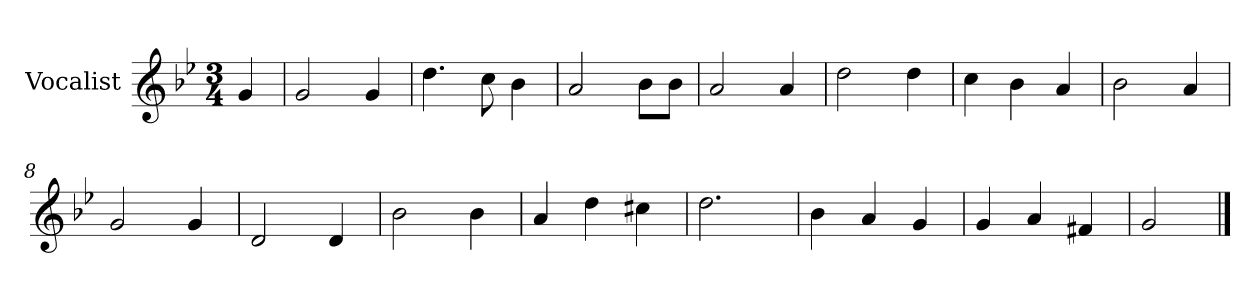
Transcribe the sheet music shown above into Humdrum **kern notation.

**kern
*part1
*staff1
*I"Vocalist
*k[b-e-]
*g:
*M3/4
=
4g
=1
2g
4g
=2
4.dd
8cc
4b-
=3
2a
8b-L
8b-J
=4
2a
4a
=5
2dd
4dd
=6
4cc
4b-
4a
=7
2b-
4a
=8
2g
4g
=9
2d
4d
=10
2b-
4b-
=11
4a
4dd
4cc#X
=12
2.dd
=13
4b-
4a
4g
=14
4g
4a
4f#X
=15
2g
==
*-
